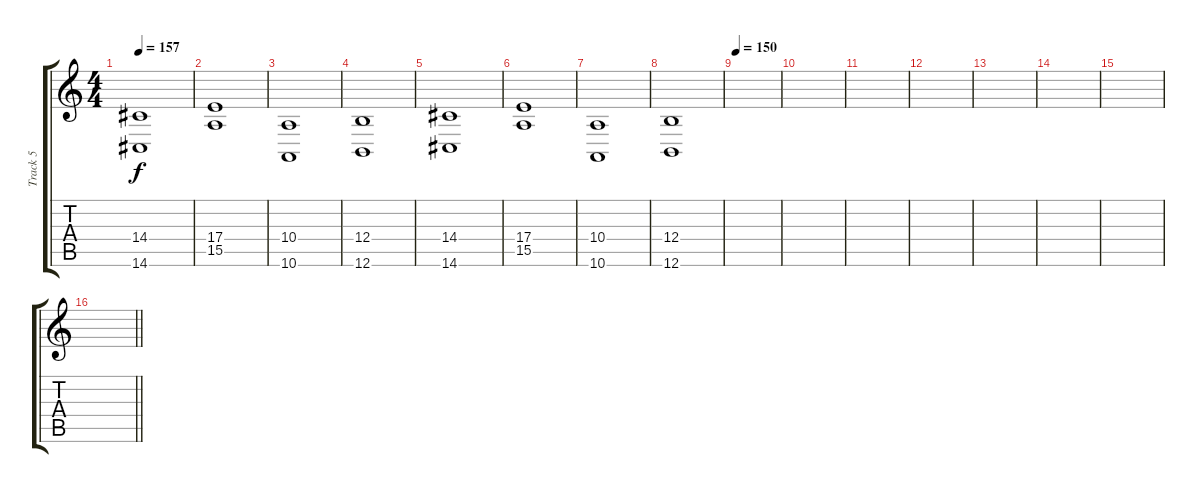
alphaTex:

\track ("Track 5" "Track 5") {instrument stringensemble1}
\staff {score tabs}
\tuning (Db4 Ab3 E3 B2 Gb2 B1) {hide}
\ts (4 4)
\tempo 157
\clef g2
\ks c
(14.4 14.6).1{dy f volume 11} |
(17.4 15.5).1 |
(10.4 10.6).1 |
(12.4 12.6).1 |
(14.4 14.6).1 |
(17.4 15.5).1 |
(10.4 10.6).1 |
(12.4 12.6).1 |
\tempo 150
|
|
|
|
|
|
|
\barLineRight lightlight
